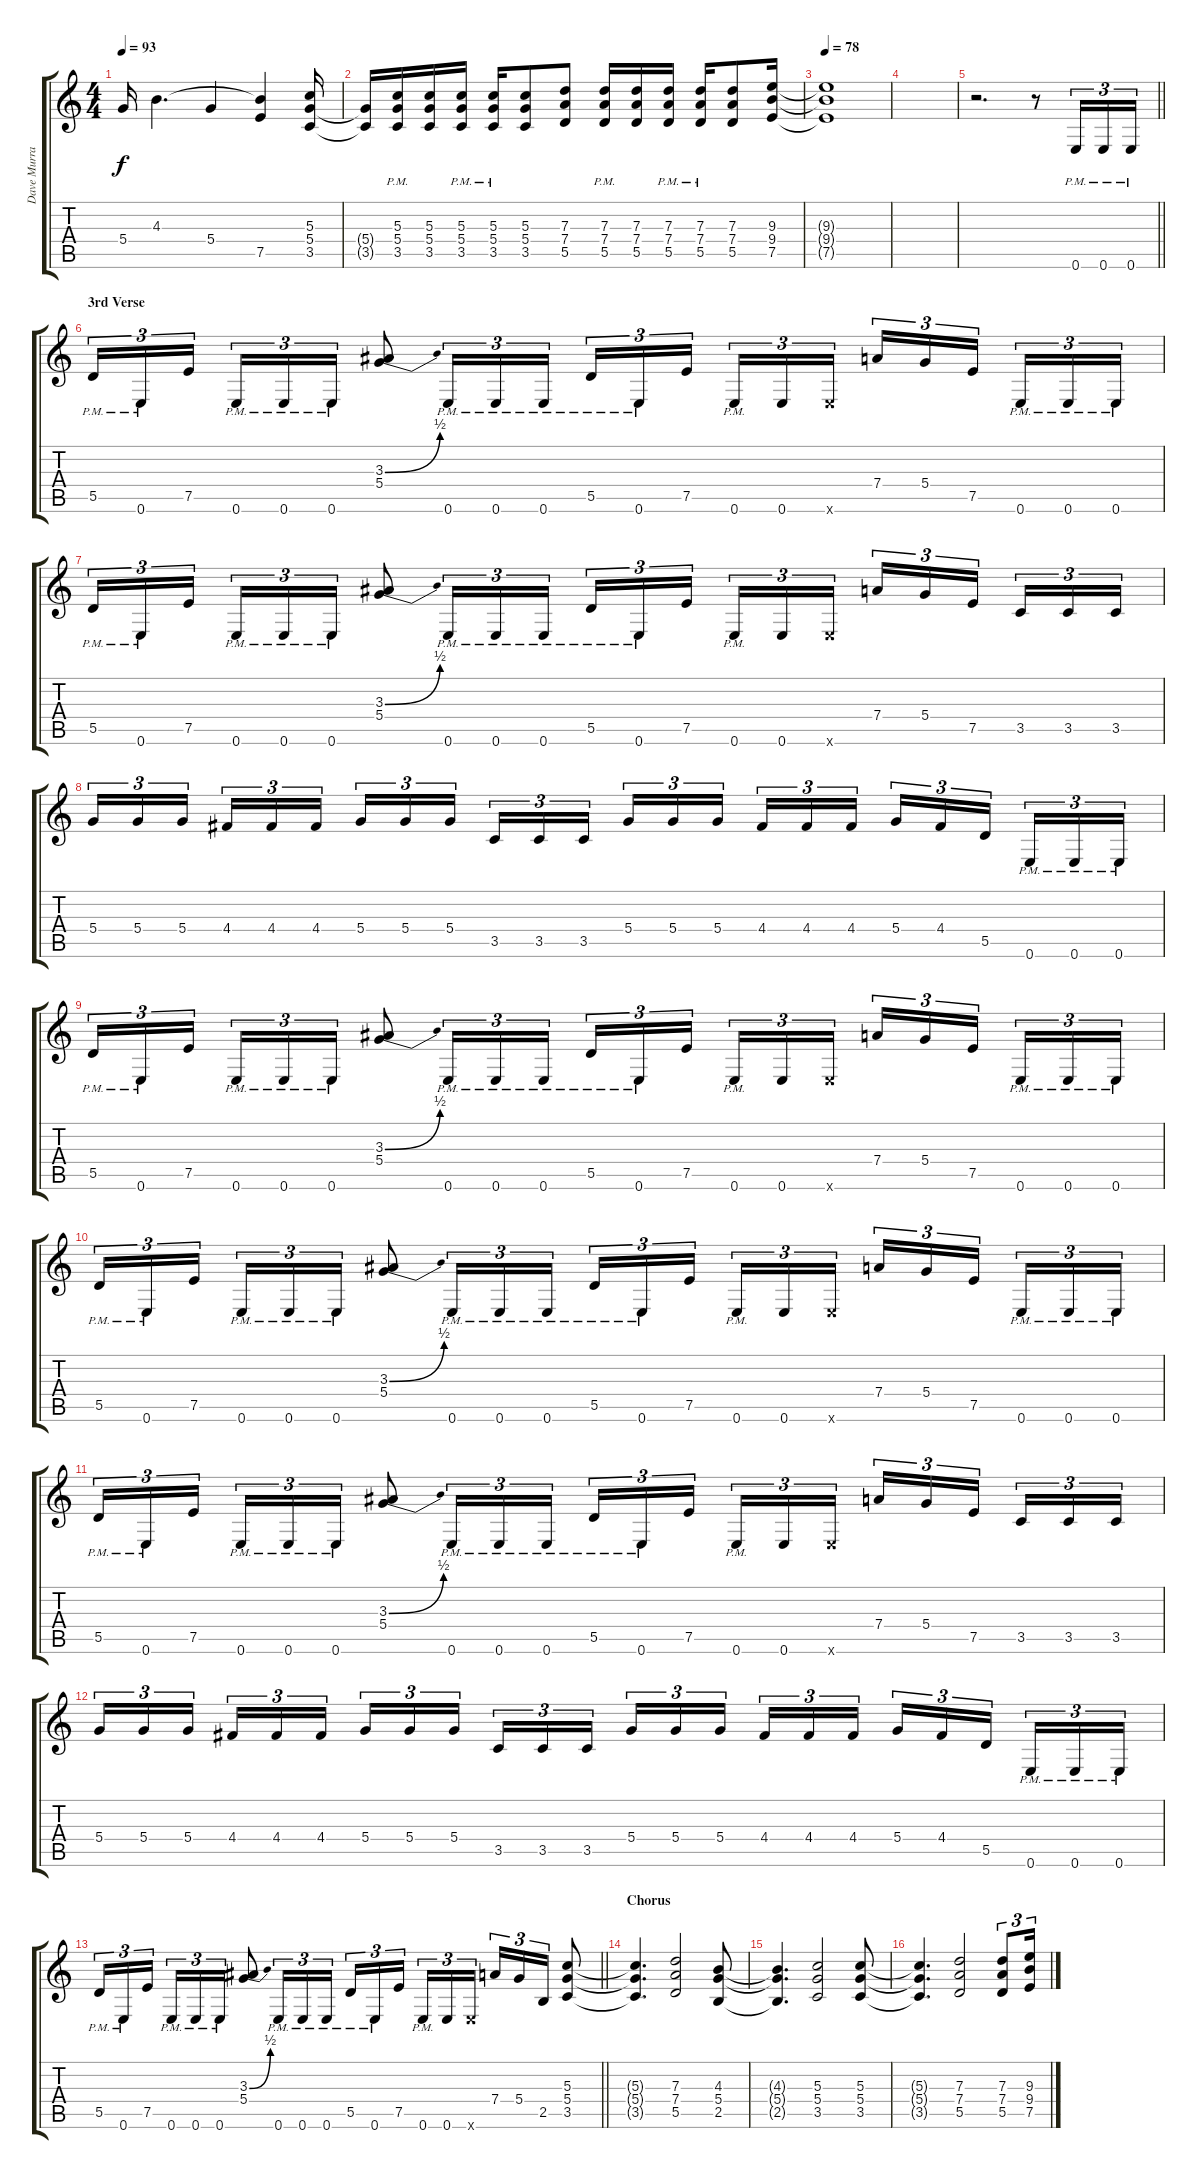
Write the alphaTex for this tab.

\track ("Dave Murray" "Dave Murra") {instrument overdrivenguitar}
\staff {score tabs}
\tuning (E4 B3 G3 D3 A2 E2) {hide}
\ts (4 4)
\tempo 93
\clef g2
\ks c
5.4{t}.16{dy f} 4.3.4{d} 5.4.4 (4.3{t} 7.5).4 (5.3 5.4 3.5).16 |
(5.4{t} 3.5{t}).16 (5.3 5.4{pm} 3.5{pm}).16 (5.3 5.4 3.5).16 (5.3 5.4 3.5{pm}).16 (5.3 5.4 3.5{pm}).16 (5.3 5.4 3.5).8 (7.3 7.4 5.5).8 (7.3 7.4{pm} 5.5{pm}).16 (7.3 7.4 5.5).16 (7.3 7.4{pm} 5.5{pm}).16 (7.3 7.4 5.5{pm}).16 (7.3 7.4 5.5).8 (9.3 9.4 7.5).16 |
\tempo 78
(9.3{t} 9.4{t} 7.5{t}).1 |
|
\barLineRight lightlight
r.2{d} r.8 0.6{pm}.16{tu (3 2)} 0.6{pm}.16{tu (3 2)} 0.6{pm}.16{tu (3 2)} |
\section ("" "3rd Verse")
5.5{pm}.16{tu (3 2)} 0.6{pm}.16{tu (3 2)} 7.5.16{tu (3 2) beam splitsecondary} 0.6{pm}.16{tu (3 2)} 0.6{pm}.16{tu (3 2)} 0.6{pm}.16{tu (3 2)} (3.3{be (bend 0 0 60 2)} 5.4).8 0.6{pm}.16{tu (3 2)} 0.6{pm}.16{tu (3 2)} 0.6{pm}.16{tu (3 2)} 5.5{pm}.16{tu (3 2)} 0.6{pm}.16{tu (3 2)} 7.5.16{tu (3 2) beam splitsecondary} 0.6{pm}.16{tu (3 2)} 0.6.16{tu (3 2)} 0.6{x}.16{tu (3 2)} 7.4.16{tu (3 2)} 5.4.16{tu (3 2)} 7.5.16{tu (3 2) beam splitsecondary} 0.6{pm}.16{tu (3 2)} 0.6{pm}.16{tu (3 2)} 0.6{pm}.16{tu (3 2)} |
5.5{pm}.16{tu (3 2)} 0.6{pm}.16{tu (3 2)} 7.5.16{tu (3 2) beam splitsecondary} 0.6{pm}.16{tu (3 2)} 0.6{pm}.16{tu (3 2)} 0.6{pm}.16{tu (3 2)} (3.3{be (bend 0 0 60 2)} 5.4).8 0.6{pm}.16{tu (3 2)} 0.6{pm}.16{tu (3 2)} 0.6{pm}.16{tu (3 2)} 5.5{pm}.16{tu (3 2)} 0.6{pm}.16{tu (3 2)} 7.5.16{tu (3 2) beam splitsecondary} 0.6{pm}.16{tu (3 2)} 0.6.16{tu (3 2)} 0.6{x}.16{tu (3 2)} 7.4.16{tu (3 2)} 5.4.16{tu (3 2)} 7.5.16{tu (3 2) beam splitsecondary} 3.5.16{tu (3 2)} 3.5.16{tu (3 2)} 3.5.16{tu (3 2)} |
5.4.16{tu (3 2)} 5.4.16{tu (3 2)} 5.4.16{tu (3 2) beam splitsecondary} 4.4.16{tu (3 2)} 4.4.16{tu (3 2)} 4.4.16{tu (3 2)} 5.4.16{tu (3 2)} 5.4.16{tu (3 2)} 5.4.16{tu (3 2) beam splitsecondary} 3.5.16{tu (3 2)} 3.5.16{tu (3 2)} 3.5.16{tu (3 2)} 5.4.16{tu (3 2)} 5.4.16{tu (3 2)} 5.4.16{tu (3 2) beam splitsecondary} 4.4.16{tu (3 2)} 4.4.16{tu (3 2)} 4.4.16{tu (3 2)} 5.4.16{tu (3 2)} 4.4.16{tu (3 2)} 5.5.16{tu (3 2) beam splitsecondary} 0.6{pm}.16{tu (3 2)} 0.6{pm}.16{tu (3 2)} 0.6{pm}.16{tu (3 2)} |
5.5{pm}.16{tu (3 2)} 0.6{pm}.16{tu (3 2)} 7.5.16{tu (3 2) beam splitsecondary} 0.6{pm}.16{tu (3 2)} 0.6{pm}.16{tu (3 2)} 0.6{pm}.16{tu (3 2)} (3.3{be (bend 0 0 60 2)} 5.4).8 0.6{pm}.16{tu (3 2)} 0.6{pm}.16{tu (3 2)} 0.6{pm}.16{tu (3 2)} 5.5{pm}.16{tu (3 2)} 0.6{pm}.16{tu (3 2)} 7.5.16{tu (3 2) beam splitsecondary} 0.6{pm}.16{tu (3 2)} 0.6.16{tu (3 2)} 0.6{x}.16{tu (3 2)} 7.4.16{tu (3 2)} 5.4.16{tu (3 2)} 7.5.16{tu (3 2) beam splitsecondary} 0.6{pm}.16{tu (3 2)} 0.6{pm}.16{tu (3 2)} 0.6{pm}.16{tu (3 2)} |
5.5{pm}.16{tu (3 2)} 0.6{pm}.16{tu (3 2)} 7.5.16{tu (3 2) beam splitsecondary} 0.6{pm}.16{tu (3 2)} 0.6{pm}.16{tu (3 2)} 0.6{pm}.16{tu (3 2)} (3.3{be (bend 0 0 60 2)} 5.4).8 0.6{pm}.16{tu (3 2)} 0.6{pm}.16{tu (3 2)} 0.6{pm}.16{tu (3 2)} 5.5{pm}.16{tu (3 2)} 0.6{pm}.16{tu (3 2)} 7.5.16{tu (3 2) beam splitsecondary} 0.6{pm}.16{tu (3 2)} 0.6.16{tu (3 2)} 0.6{x}.16{tu (3 2)} 7.4.16{tu (3 2)} 5.4.16{tu (3 2)} 7.5.16{tu (3 2) beam splitsecondary} 0.6{pm}.16{tu (3 2)} 0.6{pm}.16{tu (3 2)} 0.6{pm}.16{tu (3 2)} |
5.5{pm}.16{tu (3 2)} 0.6{pm}.16{tu (3 2)} 7.5.16{tu (3 2) beam splitsecondary} 0.6{pm}.16{tu (3 2)} 0.6{pm}.16{tu (3 2)} 0.6{pm}.16{tu (3 2)} (3.3{be (bend 0 0 60 2)} 5.4).8 0.6{pm}.16{tu (3 2)} 0.6{pm}.16{tu (3 2)} 0.6{pm}.16{tu (3 2)} 5.5{pm}.16{tu (3 2)} 0.6{pm}.16{tu (3 2)} 7.5.16{tu (3 2) beam splitsecondary} 0.6{pm}.16{tu (3 2)} 0.6.16{tu (3 2)} 0.6{x}.16{tu (3 2)} 7.4.16{tu (3 2)} 5.4.16{tu (3 2)} 7.5.16{tu (3 2) beam splitsecondary} 3.5.16{tu (3 2)} 3.5.16{tu (3 2)} 3.5.16{tu (3 2)} |
5.4.16{tu (3 2)} 5.4.16{tu (3 2)} 5.4.16{tu (3 2) beam splitsecondary} 4.4.16{tu (3 2)} 4.4.16{tu (3 2)} 4.4.16{tu (3 2)} 5.4.16{tu (3 2)} 5.4.16{tu (3 2)} 5.4.16{tu (3 2) beam splitsecondary} 3.5.16{tu (3 2)} 3.5.16{tu (3 2)} 3.5.16{tu (3 2)} 5.4.16{tu (3 2)} 5.4.16{tu (3 2)} 5.4.16{tu (3 2) beam splitsecondary} 4.4.16{tu (3 2)} 4.4.16{tu (3 2)} 4.4.16{tu (3 2)} 5.4.16{tu (3 2)} 4.4.16{tu (3 2)} 5.5.16{tu (3 2) beam splitsecondary} 0.6{pm}.16{tu (3 2)} 0.6{pm}.16{tu (3 2)} 0.6{pm}.16{tu (3 2)} |
\barLineRight lightlight
5.5{pm}.16{tu (3 2)} 0.6{pm}.16{tu (3 2)} 7.5.16{tu (3 2) beam splitsecondary} 0.6{pm}.16{tu (3 2)} 0.6{pm}.16{tu (3 2)} 0.6{pm}.16{tu (3 2)} (3.3{be (bend 0 0 60 2)} 5.4).8 0.6{pm}.16{tu (3 2)} 0.6{pm}.16{tu (3 2)} 0.6{pm}.16{tu (3 2)} 5.5{pm}.16{tu (3 2)} 0.6{pm}.16{tu (3 2)} 7.5.16{tu (3 2) beam splitsecondary} 0.6{pm}.16{tu (3 2)} 0.6.16{tu (3 2)} 0.6{x}.16{tu (3 2)} 7.4.16{tu (3 2)} 5.4.16{tu (3 2)} 2.5.16{tu (3 2)} (5.3 5.4 3.5).8 |
\section ("" "Chorus")
(5.3{t} 5.4{t} 3.5{t}).4{d} (7.3 7.4 5.5).2 (4.3 5.4 2.5).8 |
(4.3{t} 5.4{t} 2.5{t}).4{d} (5.3 5.4 3.5).2 (5.3 5.4 3.5).8 |
(5.3{t} 5.4{t} 3.5{t}).4{d} (7.3 7.4 5.5).2 (7.3 7.4 5.5).8{tu (3 2)} (9.3 9.4 7.5).16{tu (3 2)}
